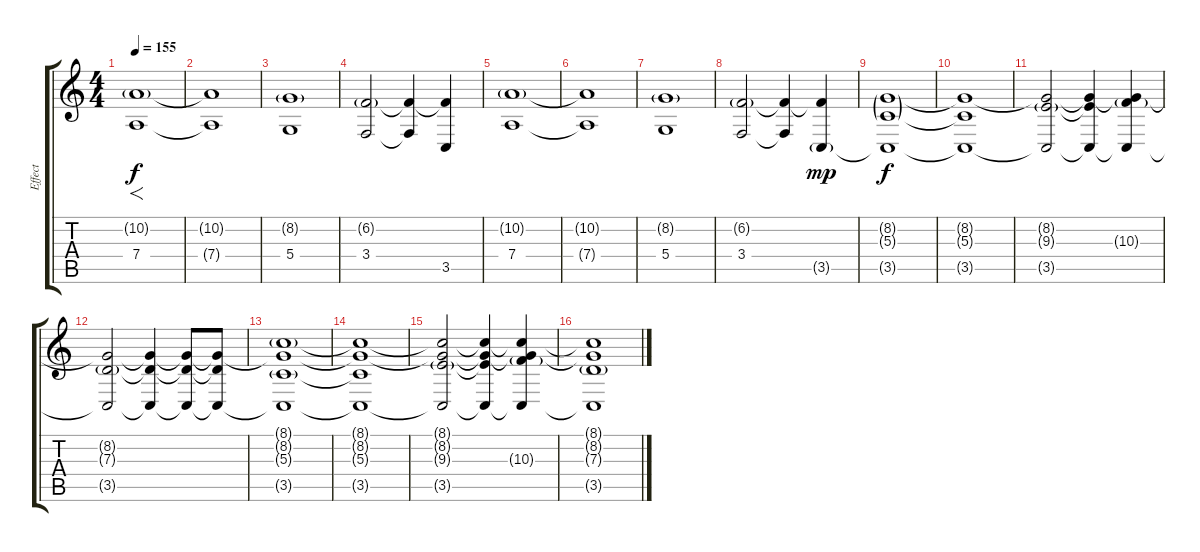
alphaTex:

\track ("Effect" "Effect") {instrument stringensemble2}
\staff {score tabs}
\tuning (E4 B3 G3 D3 A2 E2) {hide}
\ts (4 4)
\tempo 155
\clef g2
\ks c
(10.2{g} 7.4).1{f dy f instrument stringensemble2} |
(10.2{t} 7.4{t}).1 |
(8.2{g} 5.4).1 |
(6.2{g} 3.4).2 (6.2{t} 3.4{t}).4 (6.2{t} 3.5).4 |
(10.2{g} 7.4).1 |
(10.2{t} 7.4{t}).1 |
(8.2{g} 5.4).1 |
(6.2{g} 3.4).2 (6.2{t} 3.4{t}).4 (6.2{t} 3.5{g}).4{dy mp} |
(8.2{g} 5.3{g} 3.5{t}).1{dy f} |
(8.2{t} 5.3{t} 3.5{t}).1 |
(8.2{t} 9.3{g} 3.5{t}).2 (8.2{t} 9.3{t} 3.5{t}).4 (8.2{t} 10.3{g} 3.5{t}).4 |
(8.2{t} 7.3{g} 3.5{t}).2 (8.2{t} 7.3{t} 3.5{t}).4 (8.2{t} 7.3{t} 3.5{t}).8 (8.2{t} 7.3{t} 3.5{t}).8 |
(8.1{g} 8.2{t} 5.3{g} 3.5{t}).1 |
(8.1{t} 8.2{t} 5.3{t} 3.5{t}).1 |
(8.1{t} 8.2{t} 9.3{g} 3.5{t}).2 (8.1{t} 8.2{t} 9.3{t} 3.5{t}).4 (8.1{t} 8.2{t} 10.3{g} 3.5{t}).4 |
(8.1{t} 8.2{t} 7.3{g} 3.5{t}).1
